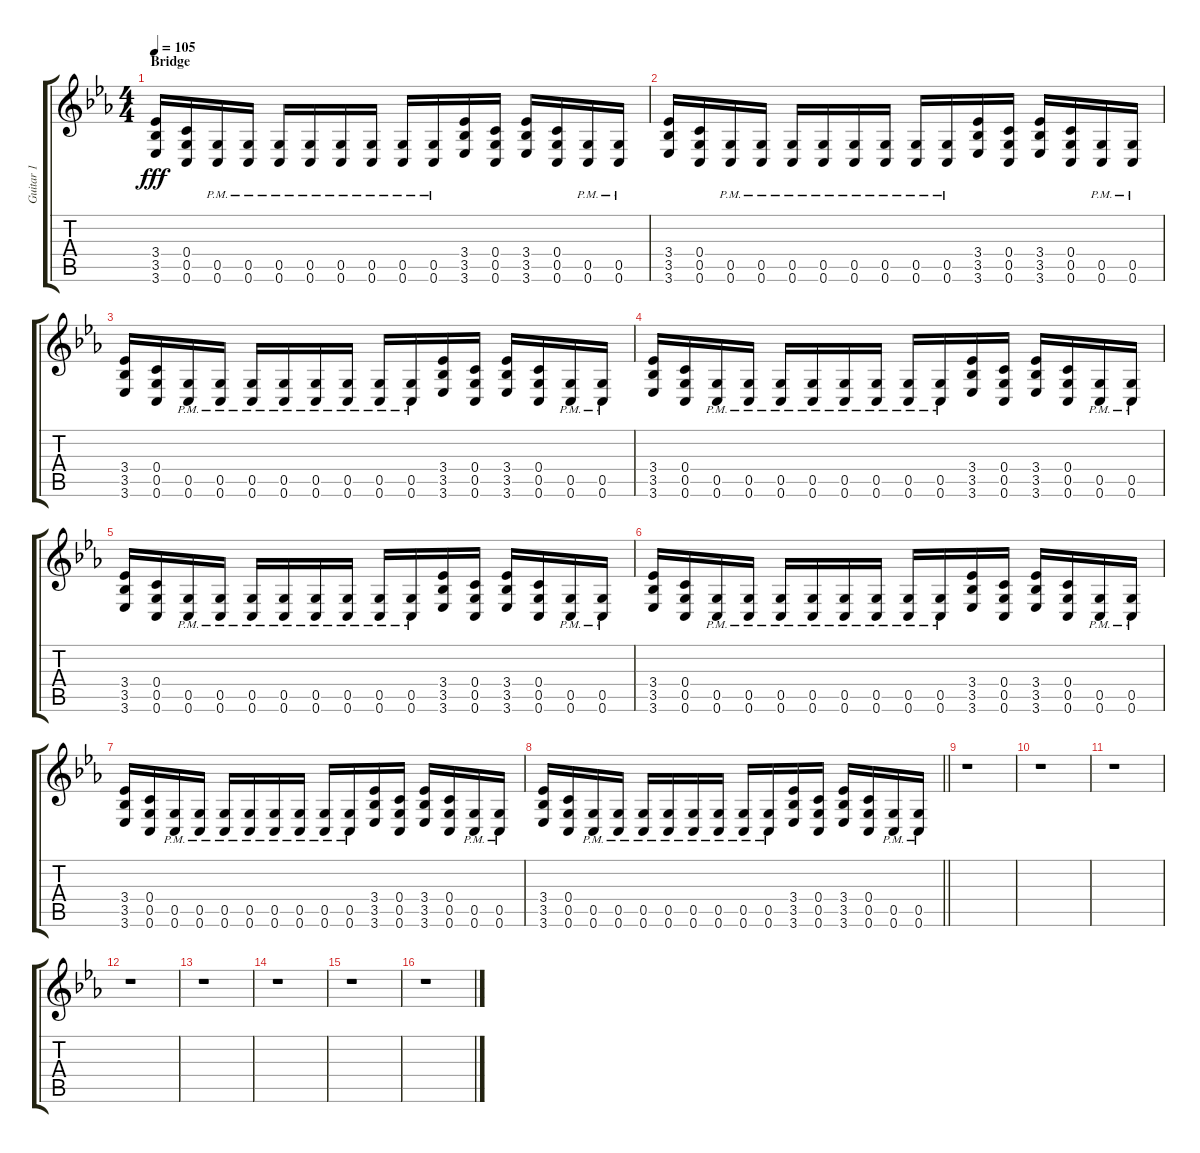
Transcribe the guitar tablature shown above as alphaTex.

\track ("Guitar 1" "Guitar 1") {instrument distortionguitar}
\staff {score tabs}
\tuning (D4 A3 F3 C3 G2 C2) {hide}
\ts (4 4)
\section ("" "Bridge")
\tempo 105
\clef g2
\ks eb
(3.4 3.5 3.6).16{dy fff} (0.4 0.5 0.6).16 (0.5{pm} 0.6{pm}).16 (0.5{pm} 0.6{pm}).16 (0.5{pm} 0.6{pm}).16 (0.5{pm} 0.6{pm}).16 (0.5{pm} 0.6{pm}).16 (0.5{pm} 0.6{pm}).16 (0.5{pm} 0.6{pm}).16 (0.5{pm} 0.6{pm}).16 (3.4 3.5 3.6).16 (0.4 0.5 0.6).16 (3.4 3.5 3.6).16 (0.4 0.5 0.6).16 (0.5{pm} 0.6{pm}).16 (0.5{pm} 0.6{pm}).16 |
(3.4 3.5 3.6).16 (0.4 0.5 0.6).16 (0.5{pm} 0.6{pm}).16 (0.5{pm} 0.6{pm}).16 (0.5{pm} 0.6{pm}).16 (0.5{pm} 0.6{pm}).16 (0.5{pm} 0.6{pm}).16 (0.5{pm} 0.6{pm}).16 (0.5{pm} 0.6{pm}).16 (0.5{pm} 0.6{pm}).16 (3.4 3.5 3.6).16 (0.4 0.5 0.6).16 (3.4 3.5 3.6).16 (0.4 0.5 0.6).16 (0.5{pm} 0.6{pm}).16 (0.5{pm} 0.6{pm}).16 |
(3.4 3.5 3.6).16 (0.4 0.5 0.6).16 (0.5{pm} 0.6{pm}).16 (0.5{pm} 0.6{pm}).16 (0.5{pm} 0.6{pm}).16 (0.5{pm} 0.6{pm}).16 (0.5{pm} 0.6{pm}).16 (0.5{pm} 0.6{pm}).16 (0.5{pm} 0.6{pm}).16 (0.5{pm} 0.6{pm}).16 (3.4 3.5 3.6).16 (0.4 0.5 0.6).16 (3.4 3.5 3.6).16 (0.4 0.5 0.6).16 (0.5{pm} 0.6{pm}).16 (0.5{pm} 0.6{pm}).16 |
(3.4 3.5 3.6).16 (0.4 0.5 0.6).16 (0.5{pm} 0.6{pm}).16 (0.5{pm} 0.6{pm}).16 (0.5{pm} 0.6{pm}).16 (0.5{pm} 0.6{pm}).16 (0.5{pm} 0.6{pm}).16 (0.5{pm} 0.6{pm}).16 (0.5{pm} 0.6{pm}).16 (0.5{pm} 0.6{pm}).16 (3.4 3.5 3.6).16 (0.4 0.5 0.6).16 (3.4 3.5 3.6).16 (0.4 0.5 0.6).16 (0.5{pm} 0.6{pm}).16 (0.5{pm} 0.6{pm}).16 |
(3.4 3.5 3.6).16 (0.4 0.5 0.6).16 (0.5{pm} 0.6{pm}).16 (0.5{pm} 0.6{pm}).16 (0.5{pm} 0.6{pm}).16 (0.5{pm} 0.6{pm}).16 (0.5{pm} 0.6{pm}).16 (0.5{pm} 0.6{pm}).16 (0.5{pm} 0.6{pm}).16 (0.5{pm} 0.6{pm}).16 (3.4 3.5 3.6).16 (0.4 0.5 0.6).16 (3.4 3.5 3.6).16 (0.4 0.5 0.6).16 (0.5{pm} 0.6{pm}).16 (0.5{pm} 0.6{pm}).16 |
(3.4 3.5 3.6).16 (0.4 0.5 0.6).16 (0.5{pm} 0.6{pm}).16 (0.5{pm} 0.6{pm}).16 (0.5{pm} 0.6{pm}).16 (0.5{pm} 0.6{pm}).16 (0.5{pm} 0.6{pm}).16 (0.5{pm} 0.6{pm}).16 (0.5{pm} 0.6{pm}).16 (0.5{pm} 0.6{pm}).16 (3.4 3.5 3.6).16 (0.4 0.5 0.6).16 (3.4 3.5 3.6).16 (0.4 0.5 0.6).16 (0.5{pm} 0.6{pm}).16 (0.5{pm} 0.6{pm}).16 |
(3.4 3.5 3.6).16 (0.4 0.5 0.6).16 (0.5{pm} 0.6{pm}).16 (0.5{pm} 0.6{pm}).16 (0.5{pm} 0.6{pm}).16 (0.5{pm} 0.6{pm}).16 (0.5{pm} 0.6{pm}).16 (0.5{pm} 0.6{pm}).16 (0.5{pm} 0.6{pm}).16 (0.5{pm} 0.6{pm}).16 (3.4 3.5 3.6).16 (0.4 0.5 0.6).16 (3.4 3.5 3.6).16 (0.4 0.5 0.6).16 (0.5{pm} 0.6{pm}).16 (0.5{pm} 0.6{pm}).16 |
\barLineRight lightlight
(3.4 3.5 3.6).16 (0.4 0.5 0.6).16 (0.5{pm} 0.6{pm}).16 (0.5{pm} 0.6{pm}).16 (0.5{pm} 0.6{pm}).16 (0.5{pm} 0.6{pm}).16 (0.5{pm} 0.6{pm}).16 (0.5{pm} 0.6{pm}).16 (0.5{pm} 0.6{pm}).16 (0.5{pm} 0.6{pm}).16 (3.4 3.5 3.6).16 (0.4 0.5 0.6).16 (3.4 3.5 3.6).16 (0.4 0.5 0.6).16 (0.5{pm} 0.6{pm}).16 (0.5{pm} 0.6{pm}).16 |
r.1 |
r.1 |
r.1 |
r.1 |
r.1 |
r.1 |
r.1 |
r.1
